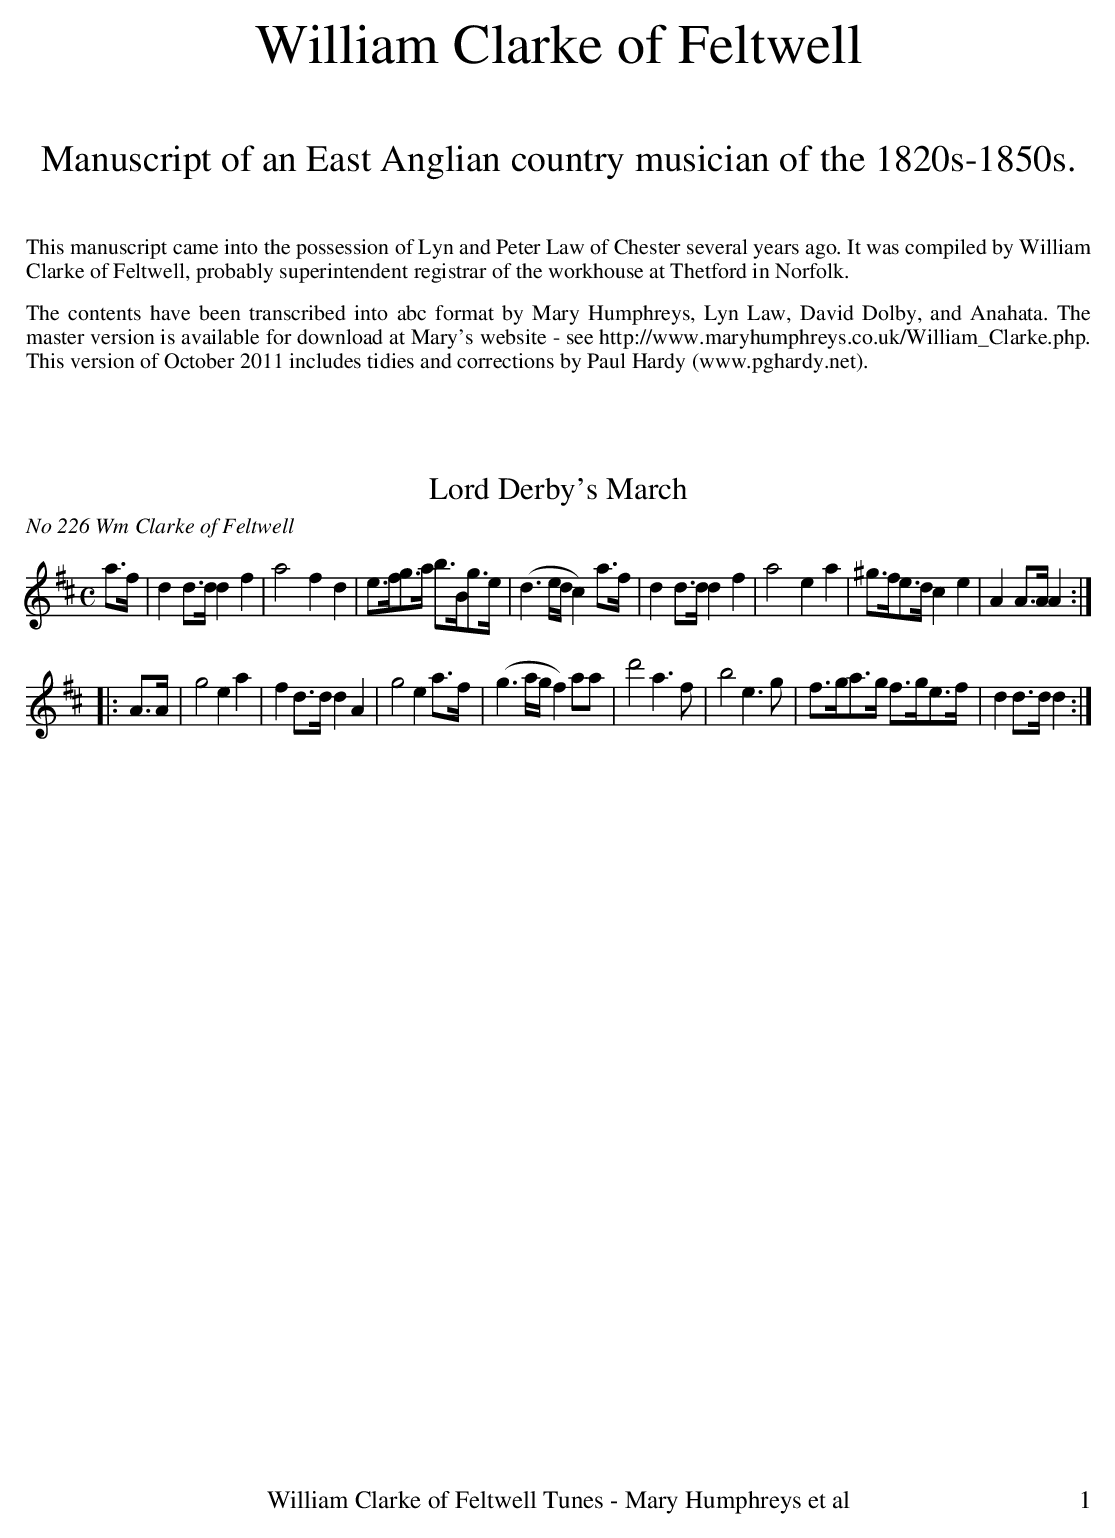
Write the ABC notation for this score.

X:1
T:Lord Derby's March
O:No 226 Wm Clarke of Feltwell
M:C
L:1/8
K:D
a>f|d2 d>d d2f2|a4 f2 d2|e>fg>a b>Bg>e|(d3e/d/c2) a>f|d2 d>d d2 f2|a4 e2a2|^g>fe>d c2e2|A2 A>A A2:|
|:A>A|g4 e2a2|f2 d>d d2A2|g4 e2 a>f|(g3a/g/ f2) aa|d'4 a3f|b4 e3g|f>ga>g f>ge>f|d2 d>d d2:|
